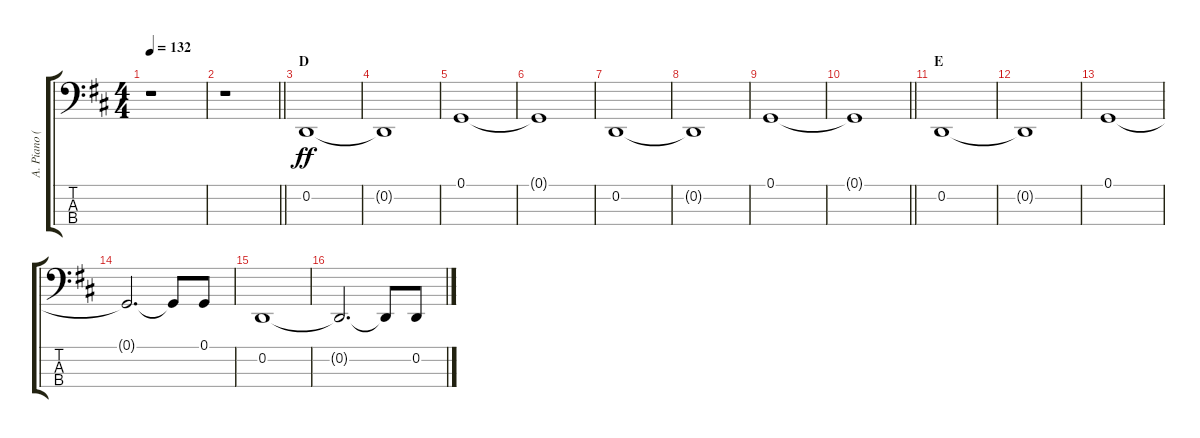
\track ("A. Piano (Left Hand)" "A. Piano (") {instrument acousticgrandpiano}
\staff {score tabs}
\tuning (G2 D2 A1 E1) {hide}
\ts (4 4)
\tempo 132
\clef f4
\ks d
r.1{dy ff} |
\barLineRight lightlight
r.1 |
\section ("" "D")
0.2.1 |
0.2{t}.1 |
0.1.1 |
0.1{t}.1 |
0.2.1 |
0.2{t}.1 |
0.1.1 |
\barLineRight lightlight
0.1{t}.1 |
\section ("" "E")
0.2.1 |
0.2{t}.1 |
0.1.1 |
0.1{t}.2{d} 0.1{t}.8 0.1.8 |
0.2.1 |
0.2{t}.2{d} 0.2{t}.8 0.2.8
